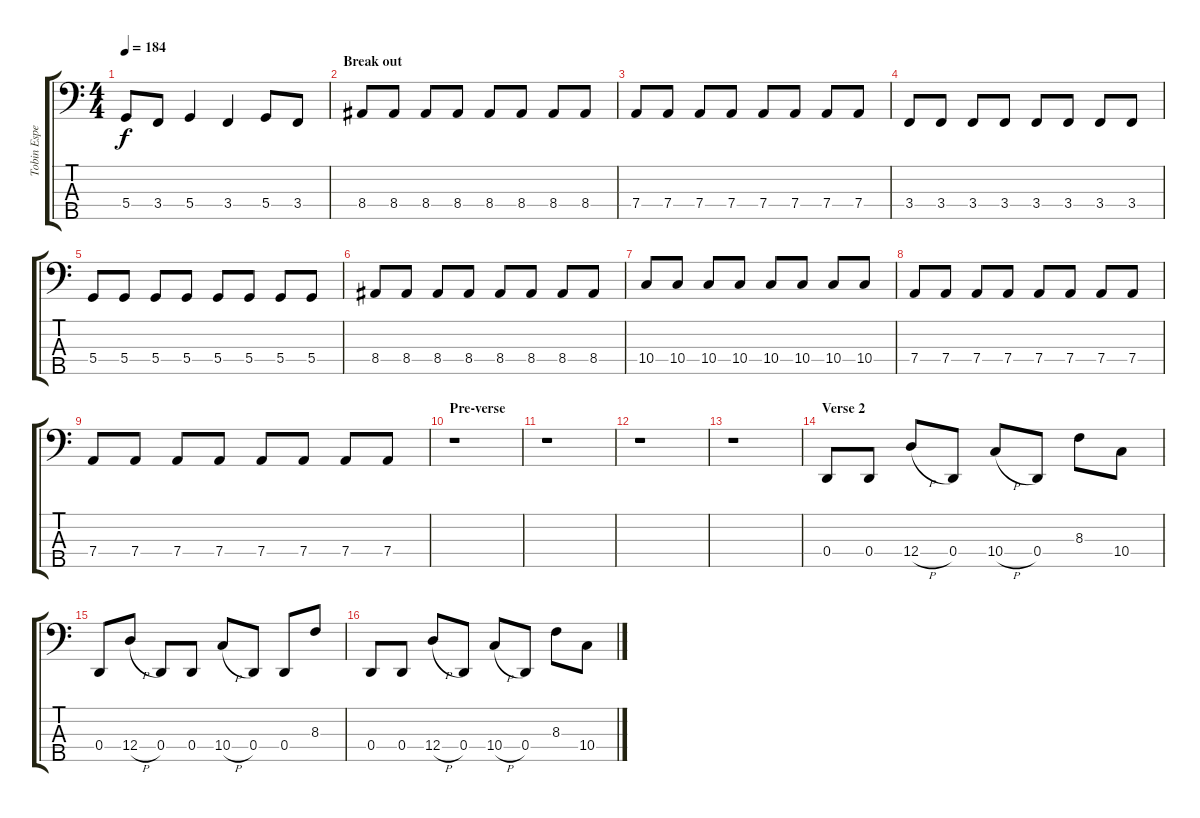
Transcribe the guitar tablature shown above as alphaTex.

\track ("Tobin Esperance" "Tobin Espe") {instrument electricbassfinger}
\staff {score tabs}
\tuning (G2 D2 A1 D1 B0) {hide}
\ts (4 4)
\tempo 184
\clef f4
\ks c
5.4.8{dy f} 3.4.8 5.4.4 3.4.4 5.4.8 3.4.8 |
\section ("" "Break out")
8.4.8 8.4.8 8.4.8 8.4.8 8.4.8 8.4.8 8.4.8 8.4.8 |
7.4.8 7.4.8 7.4.8 7.4.8 7.4.8 7.4.8 7.4.8 7.4.8 |
3.4.8 3.4.8 3.4.8 3.4.8 3.4.8 3.4.8 3.4.8 3.4.8 |
5.4.8 5.4.8 5.4.8 5.4.8 5.4.8 5.4.8 5.4.8 5.4.8 |
8.4.8 8.4.8 8.4.8 8.4.8 8.4.8 8.4.8 8.4.8 8.4.8 |
10.4.8 10.4.8 10.4.8 10.4.8 10.4.8 10.4.8 10.4.8 10.4.8 |
7.4.8 7.4.8 7.4.8 7.4.8 7.4.8 7.4.8 7.4.8 7.4.8 |
7.4.8 7.4.8 7.4.8 7.4.8 7.4.8 7.4.8 7.4.8 7.4.8 |
\section ("" "Pre-verse")
r.1 |
r.1 |
r.1 |
r.1 |
\section ("" "Verse 2")
0.4.8 0.4.8 12.4{h}.8 0.4.8 10.4{h}.8 0.4.8 8.3.8 10.4.8 |
0.4.8 12.4{h}.8 0.4.8 0.4.8 10.4{h}.8 0.4.8 0.4.8 8.3.8 |
0.4.8 0.4.8 12.4{h}.8 0.4.8 10.4{h}.8 0.4.8 8.3.8 10.4.8
